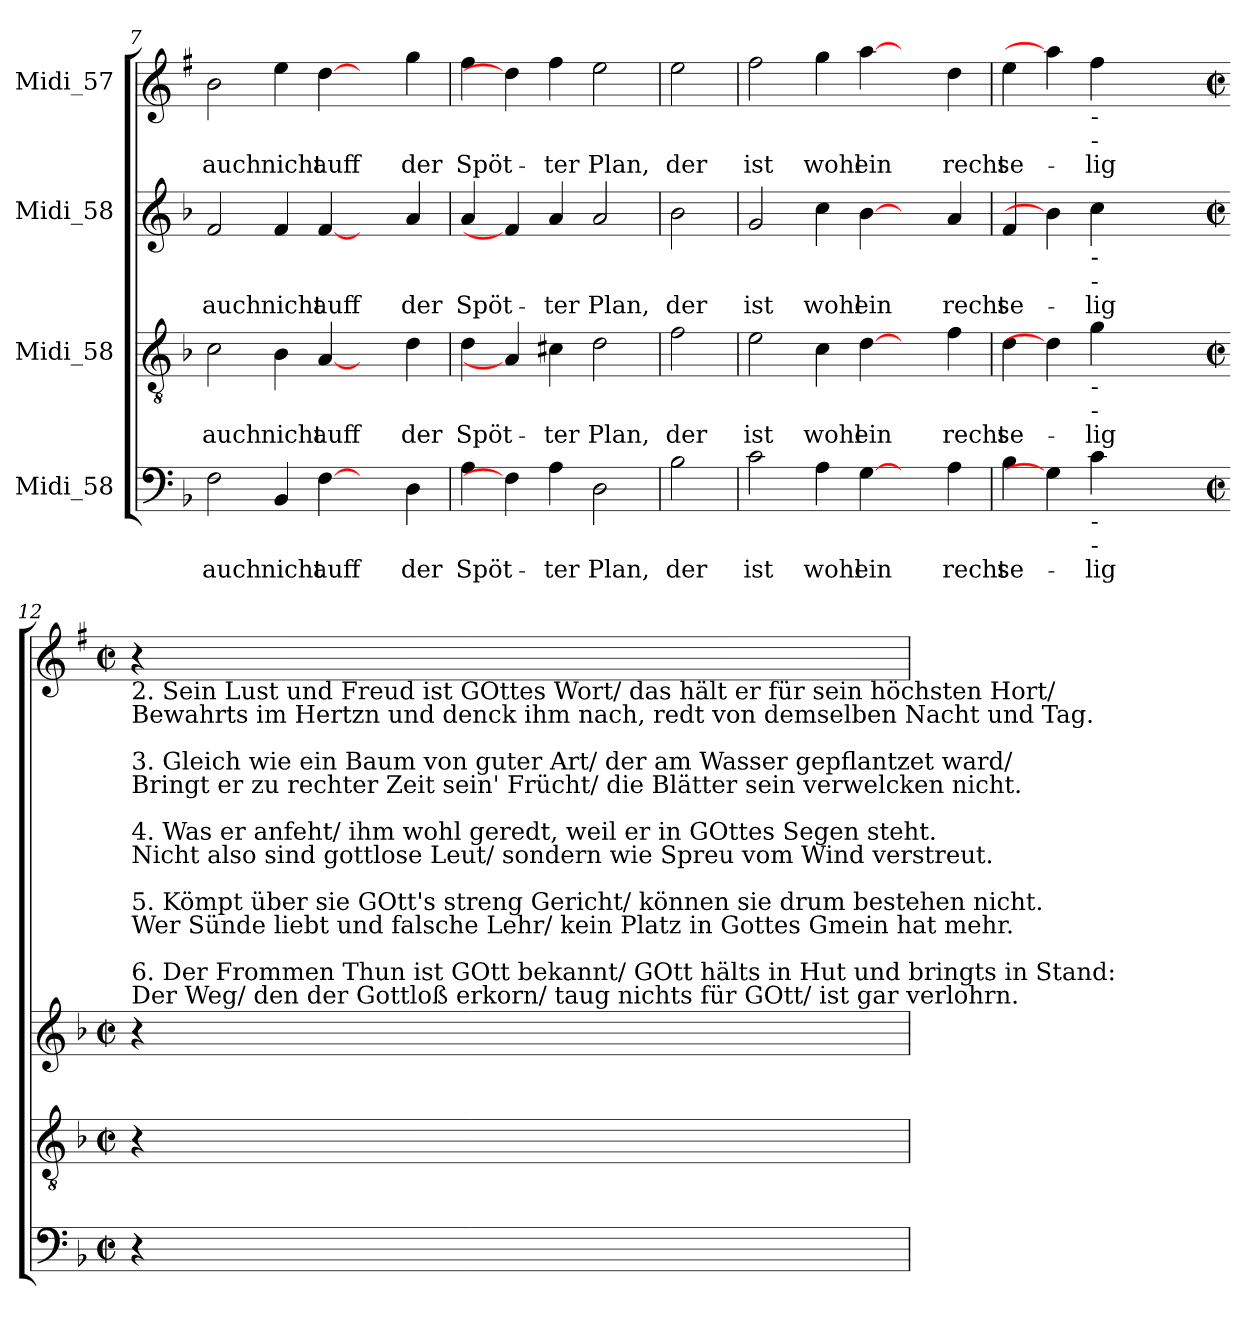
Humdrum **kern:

**kern	**text	**kern	**text	**kern	**text	**kern	**text
*part4	*part4	*part3	*part3	*part2	*part2	*part1	*part1
*staff4	*staff4	*staff3	*staff3	*staff2	*staff2	*staff1	*staff1
*I"Midi_58	*	*I"Midi_58	*	*I"Midi_58	*	*I"Midi_57	*
*clefF4	*	*clefGv2	*	*clefG2	*	*clefG2	*
*	*	*	*	*	*	*ITrd1c2	*
*k[b-]	*	*k[b-]	*	*k[b-]	*	*k[b-]	*
*F:	*	*F:	*	*F:	*	*F:	*
=7	=7	=7	=7	=7	=7	=7	=7
!	!LO:LY:b	!	!LO:LY:b	!	!LO:LY:b	!	!LO:LY:b
2F	auch	2c	auch	2f	auch	2a	auch
!	!LO:LY:b	!	!LO:LY:b	!	!LO:LY:b	!	!LO:LY:b
4BB-	nicht	4B-	nicht	4f	nicht	4dd	nicht
!	!LO:LY:b	!	!LO:LY:b	!	!LO:LY:b	!	!LO:LY:b
[4F	auff	[4A	auff	[4f	auff	[4cc	auff
4ryy	.	4ryy	.	4ryy	.	4ryy	.
!	!LO:LY:b	!	!LO:LY:b	!	!LO:LY:b	!	!LO:LY:b
4D	der	4d	der	4a	der	4ff	der
=8	=8	=8	=8	=8	=8	=8	=8
!	!LO:LY:b	!	!LO:LY:b	!	!LO:LY:b	!	!LO:LY:b
4A	Spöt-	4d	Spöt-	4a	Spöt-	4ee	Spöt-
4F]	.	4A]	.	4f]	.	4cc]	.
!	!LO:LY:b	!	!LO:LY:b	!	!LO:LY:b	!	!LO:LY:b
4A	-ter	4c#X	-ter	4a	-ter	4ee	-ter
!	!LO:LY:b	!	!LO:LY:b	!	!LO:LY:b	!	!LO:LY:b
2D	Plan,	2d	Plan,	2a	Plan,	2dd	Plan,
=9	=9	=9	=9	=9	=9	=9	=9
!	!LO:LY:b	!	!LO:LY:b	!	!LO:LY:b	!	!LO:LY:b
2B-	der	2f	der	2b-	der	2dd	der
=10	=10	=10	=10	=10	=10	=10	=10
!	!LO:LY:b	!	!LO:LY:b	!	!LO:LY:b	!	!LO:LY:b
2c	ist	2e	ist	2g	ist	2ee	ist
!	!LO:LY:b	!	!LO:LY:b	!	!LO:LY:b	!	!LO:LY:b
4A	wohl	4c	wohl	4cc	wohl	4ff	wohl
!	!LO:LY:b	!	!LO:LY:b	!	!LO:LY:b	!	!LO:LY:b
[4G	ein	[4d	ein	[4b-	ein	[4gg	ein
4ryy	.	4ryy	.	4ryy	.	4ryy	.
!	!LO:LY:b	!	!LO:LY:b	!	!LO:LY:b	!	!LO:LY:b
4A	recht	4f	recht	4a	recht	4cc	recht
=11	=11	=11	=11	=11	=11	=11	=11
!	!LO:LY:b	!	!LO:LY:b	!	!LO:LY:b	!	!LO:LY:b
4B-	se-	4d	se-	4f	se-	4dd	se-
4G]	.	4d]	.	4b-]	.	4gg]	.
!	!	!	!	!	!	!LO:TX:b:t=-	!
!	!	!	!	!	!	!LO:TX:b:t=-	!
!	!	!	!	!LO:TX:b:t=-	!	!	!
!	!	!	!	!LO:TX:b:t=-	!	!	!
!	!	!LO:TX:b:t=-	!	!	!	!	!
!	!	!LO:TX:b:t=-	!	!	!	!	!
!LO:TX:b:t=-	!	!	!	!	!	!	!
!LO:TX:b:t=-	!	!	!	!	!	!	!
!	!LO:LY:b	!	!LO:LY:b	!	!LO:LY:b	!	!LO:LY:b
4c	-lig	4g	-lig	4cc	-lig	4ee	-lig
!	!LO:LY:b	!	!LO:LY:b	!	!LO:LY:b	!	!LO:LY:b
[2Fyy	Mann.	[2fyy	Mann.	[2ccyy	Mann.	[2ffyy	Mann.
!!LO:LB:g=z
=12-	=12-	=12-	=12-	=12-	=12-	=12-	=12-
*M4/2	*	*M4/2	*	*M4/2	*	*M4/2	*
*met(c|)	*	*met(c|)	*	*met(c|)	*	*met(c|)	*
!	!	!	!	!	!	!LO:TX:b:t=2. Sein Lust und Freud ist GOttes Wort/ das hält er für sein höchsten Hort/\nBewahrts im Hertzn und denck ihm nach, redt von demselben Nacht und Tag.\n\n3. Gleich wie ein Baum von guter Art/ der am Wasser gepflantzet ward/\nBringt er zu rechter Zeit sein' Frücht/ die Blätter sein verwelcken nicht.\n\n4. Was er anfeht/ ihm wohl geredt, weil er in GOttes Segen steht.\nNicht also sind gottlose Leut/ sondern wie Spreu vom Wind verstreut.\n\n5. Kömpt über sie GOtt's streng Gericht/ können sie drum bestehen nicht.\nWer Sünde liebt und falsche Lehr/ kein Platz in Gottes Gmein hat mehr.\n\n6. Der Frommen Thun ist GOtt bekannt/ GOtt hälts in Hut und bringts in Stand&colon;\nDer Weg/ den der Gottloß erkorn/ taug nichts für GOtt/ ist gar verlohrn.	!
4r	.	4r	.	4r	.	4r	.
2Fyy]	.	2fyy]	.	2ccyy]	.	2ffyy]	.
=	=	=	=	=	=	=	=
*-	*-	*-	*-	*-	*-	*-	*-
